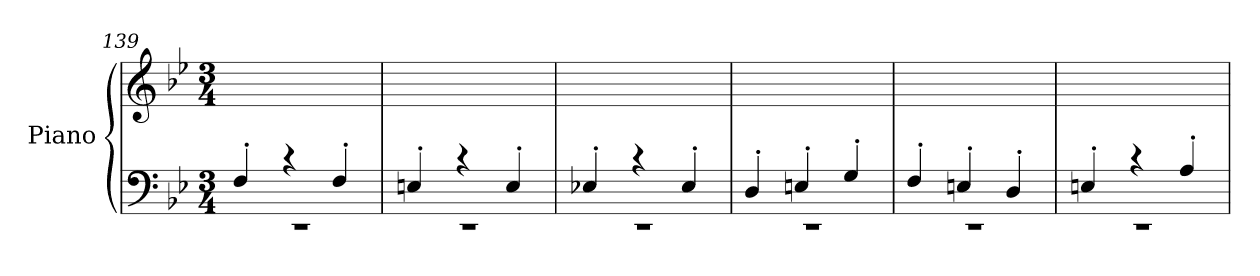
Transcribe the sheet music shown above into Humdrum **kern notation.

**kern	**kern
*part1	*part1
*staff2	*staff1
*I"Piano	*
*I'Pno	*
*clefF4	*clefG2
*k[b-e-]	*k[b-e-]
*B-:	*B-:
*M3/4	*M3/4
=139	=139
*^	*
!	!LO:N:vis=1	!
4F'>/	2.rEE	2.ryy
4rc	.	.
4F'>/	.	.
=140	=140	=140
!	!LO:N:vis=1	!
4En'>/	2.rEE	2.ryy
4rc	.	.
4E'>/	.	.
=141	=141	=141
!	!LO:N:vis=1	!
4E-X'>/	2.rEE	2.ryy
4rc	.	.
4E-'>/	.	.
=142	=142	=142
!	!LO:N:vis=1	!
4D'>/	2.rEE	2.ryy
4En'>/	.	.
4G'>/	.	.
=143	=143	=143
!	!LO:N:vis=1	!
4F'>/	2.rEE	2.ryy
4En'>/	.	.
4D'>/	.	.
=144	=144	=144
!	!LO:N:vis=1	!
4En'>/	2.rEE	2.ryy
4rc	.	.
4A'>/	.	.
*v	*v	*
=	=
*-	*-
